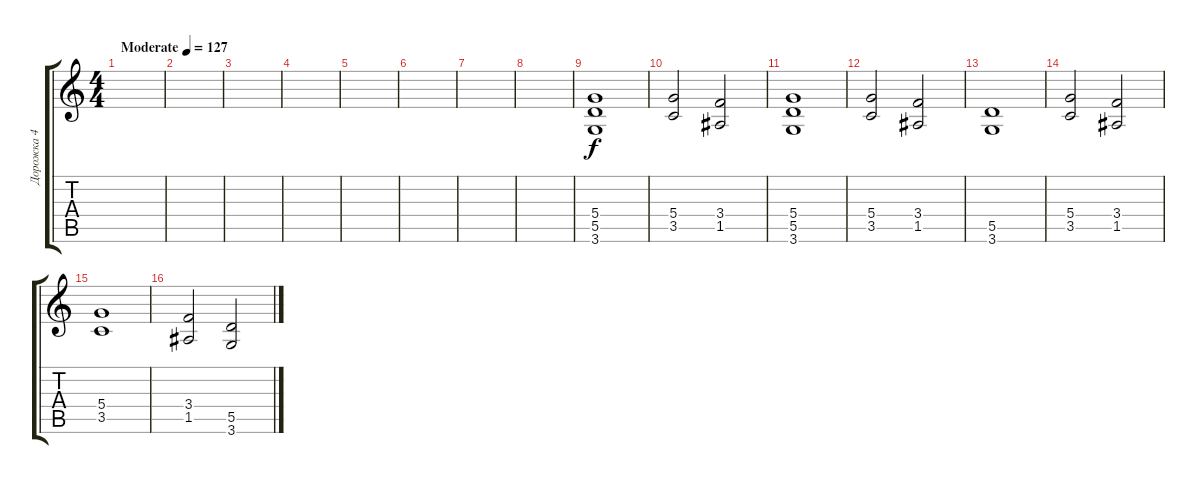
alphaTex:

\track ("Дорожка 4" "Дорожка 4") {instrument distortionguitar}
\staff {score tabs}
\tuning (E4 B3 G3 D3 A2 E2) {hide}
\ts (4 4)
\tempo (127 "Moderate")
\clef g2
\ks c
|
|
|
|
|
|
|
|
(5.4 5.5 3.6).1 |
(5.4 3.5).2 (3.4 1.5).2 |
(5.4 5.5 3.6).1 |
(5.4 3.5).2 (3.4 1.5).2 |
(5.5 3.6).1 |
(5.4 3.5).2 (3.4 1.5).2 |
(5.4 3.5).1 |
(3.4 1.5).2 (5.5 3.6).2
